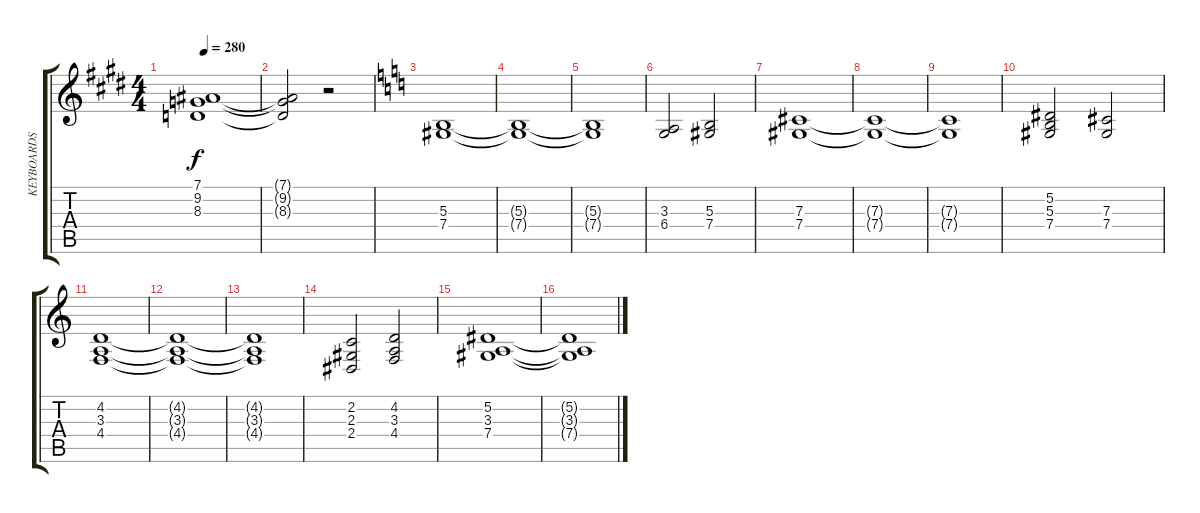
\track ("KEYBOARDS" "KEYBOARDS") {instrument synthstrings1 bank 1}
\staff {score tabs}
\tuning (Eb4 Bb3 Gb3 Db3 Ab2 Eb2) {hide}
\ts (4 4)
\tempo 280
\clef g2
\ks c#minor
(7.1 9.2 8.3).1{dy f} |
(7.1{t} 9.2{t} 8.3{t}).2 r.2 |
\ks aminor
(5.3 7.4).1 |
(5.3{t} 7.4{t}).1 |
(5.3{t} 7.4{t}).1 |
(3.3 6.4).2 (5.3 7.4).2 |
(7.3 7.4).1 |
(7.3{t} 7.4{t}).1 |
(7.3{t} 7.4{t}).1 |
(5.2 5.3 7.4).2 (7.3 7.4).2 |
(4.2 3.3 4.4).1 |
(4.2{t} 3.3{t} 4.4{t}).1 |
(4.2{t} 3.3{t} 4.4{t}).1 |
(2.2 2.3 2.4).2 (4.2 3.3 4.4).2 |
(5.2 3.3 7.4).1 |
(5.2{t} 3.3{t} 7.4{t}).1
